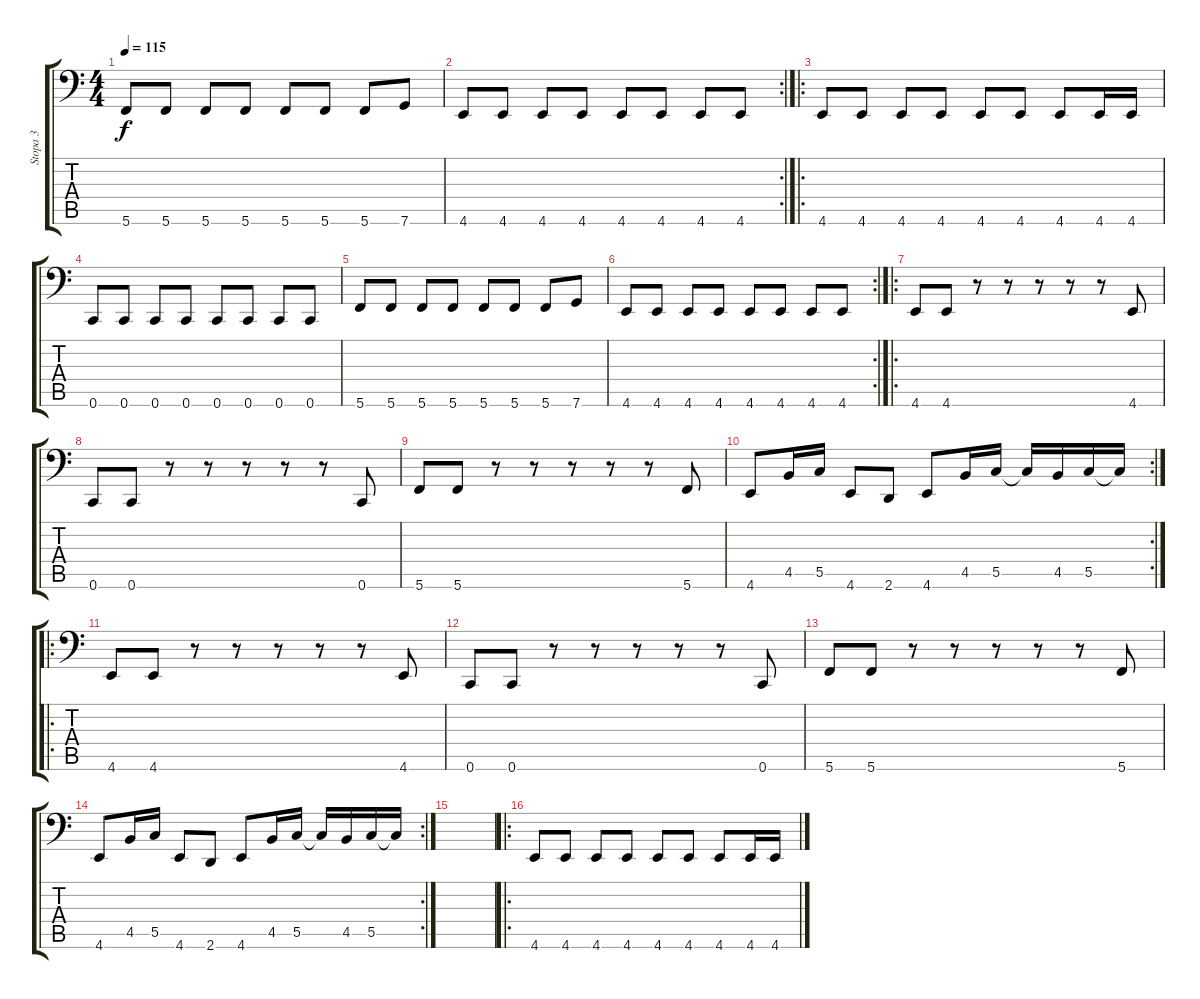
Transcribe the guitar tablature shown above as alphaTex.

\track ("Stopa 3" "Stopa 3") {instrument electricbassfinger}
\staff {score tabs}
\tuning (D3 A2 F2 C2 G1 C1) {hide}
\ts (4 4)
\tempo 115
\clef f4
\ks c
5.6.8{dy f} 5.6.8 5.6.8 5.6.8 5.6.8 5.6.8 5.6.8 7.6.8 |
\rc 2
4.6.8 4.6.8 4.6.8 4.6.8 4.6.8 4.6.8 4.6.8 4.6.8 |
\ro
4.6.8{volume 16 instrument electricbassfinger} 4.6.8 4.6.8 4.6.8 4.6.8 4.6.8 4.6.8 4.6.16 4.6.16 |
0.6.8 0.6.8 0.6.8 0.6.8 0.6.8 0.6.8 0.6.8 0.6.8 |
5.6.8 5.6.8 5.6.8 5.6.8 5.6.8 5.6.8 5.6.8 7.6.8 |
\rc 2
4.6.8 4.6.8 4.6.8 4.6.8 4.6.8 4.6.8 4.6.8 4.6.8 |
\ro
4.6.8 4.6.8 r.8 r.8 r.8 r.8 r.8 4.6.8 |
0.6.8 0.6.8 r.8 r.8 r.8 r.8 r.8 0.6.8 |
5.6.8 5.6.8 r.8 r.8 r.8 r.8 r.8 5.6.8 |
\rc 2
4.6.8 4.5.16 5.5.16 4.6.8 2.6.8 4.6.8 4.5.16 5.5.16 5.5{t}.16 4.5.16 5.5.16 5.5{t}.16 |
\ro
4.6.8 4.6.8 r.8 r.8 r.8 r.8 r.8 4.6.8 |
0.6.8 0.6.8 r.8 r.8 r.8 r.8 r.8 0.6.8 |
5.6.8 5.6.8 r.8 r.8 r.8 r.8 r.8 5.6.8 |
\rc 2
4.6.8 4.5.16 5.5.16 4.6.8 2.6.8 4.6.8 4.5.16 5.5.16 5.5{t}.16 4.5.16 5.5.16 5.5{t}.16 |
|
\ro
4.6.8{volume 16 instrument electricbassfinger} 4.6.8 4.6.8 4.6.8 4.6.8 4.6.8 4.6.8 4.6.16 4.6.16
